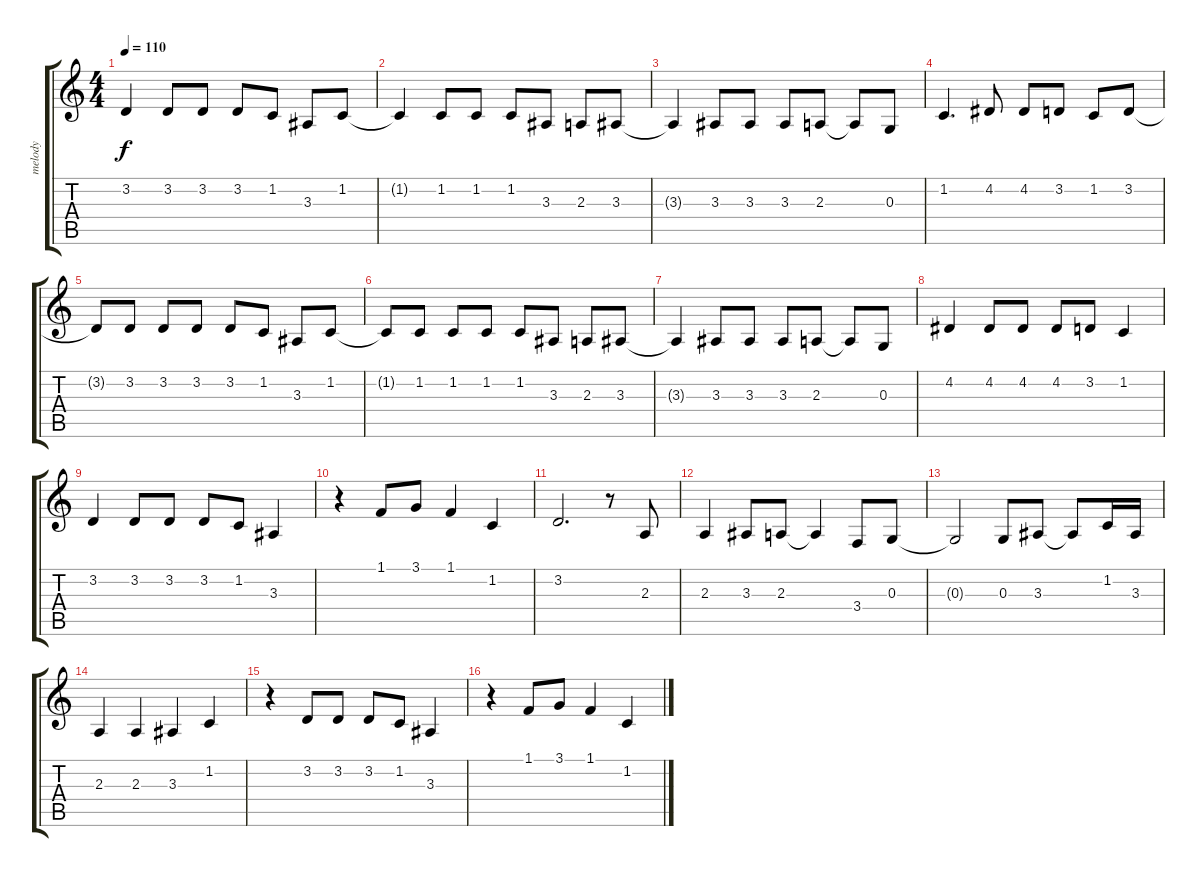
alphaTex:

\track ("melody" "melody") {instrument flute}
\staff {score tabs}
\tuning (E4 B3 G3 D3 A2 E2) {hide}
\ts (4 4)
\tempo 110
\clef g2
\ks c
3.2{t}.4{dy f} 3.2.8 3.2.8 3.2.8 1.2.8 3.3.8 1.2.8 |
1.2{t}.4 1.2.8 1.2.8 1.2.8 3.3.8 2.3.8 3.3.8 |
3.3{t}.4 3.3.8 3.3.8 3.3.8 2.3.8 2.3{t}.8 0.3.8 |
1.2.4{d} 4.2.8 4.2.8 3.2.8 1.2.8 3.2.8 |
3.2{t}.8 3.2.8 3.2.8 3.2.8 3.2.8 1.2.8 3.3.8 1.2.8 |
1.2{t}.8 1.2.8 1.2.8 1.2.8 1.2.8 3.3.8 2.3.8 3.3.8 |
3.3{t}.4 3.3.8 3.3.8 3.3.8 2.3.8 2.3{t}.8 0.3.8 |
4.2.4 4.2.8 4.2.8 4.2.8 3.2.8 1.2.4 |
3.2.4 3.2.8 3.2.8 3.2.8 1.2.8 3.3.4 |
r.4 1.1.8 3.1.8 1.1.4 1.2.4 |
3.2.2{d} r.8 2.3.8 |
2.3.4 3.3.8 2.3.8 2.3{t}.4 3.4.8 0.3.8 |
0.3{t}.2 0.3.8 3.3.8 3.3{t}.8 1.2.16 3.3.16 |
2.3.4 2.3.4 3.3.4 1.2.4 |
r.4 3.2.8 3.2.8 3.2.8 1.2.8 3.3.4 |
r.4 1.1.8 3.1.8 1.1.4 1.2.4
